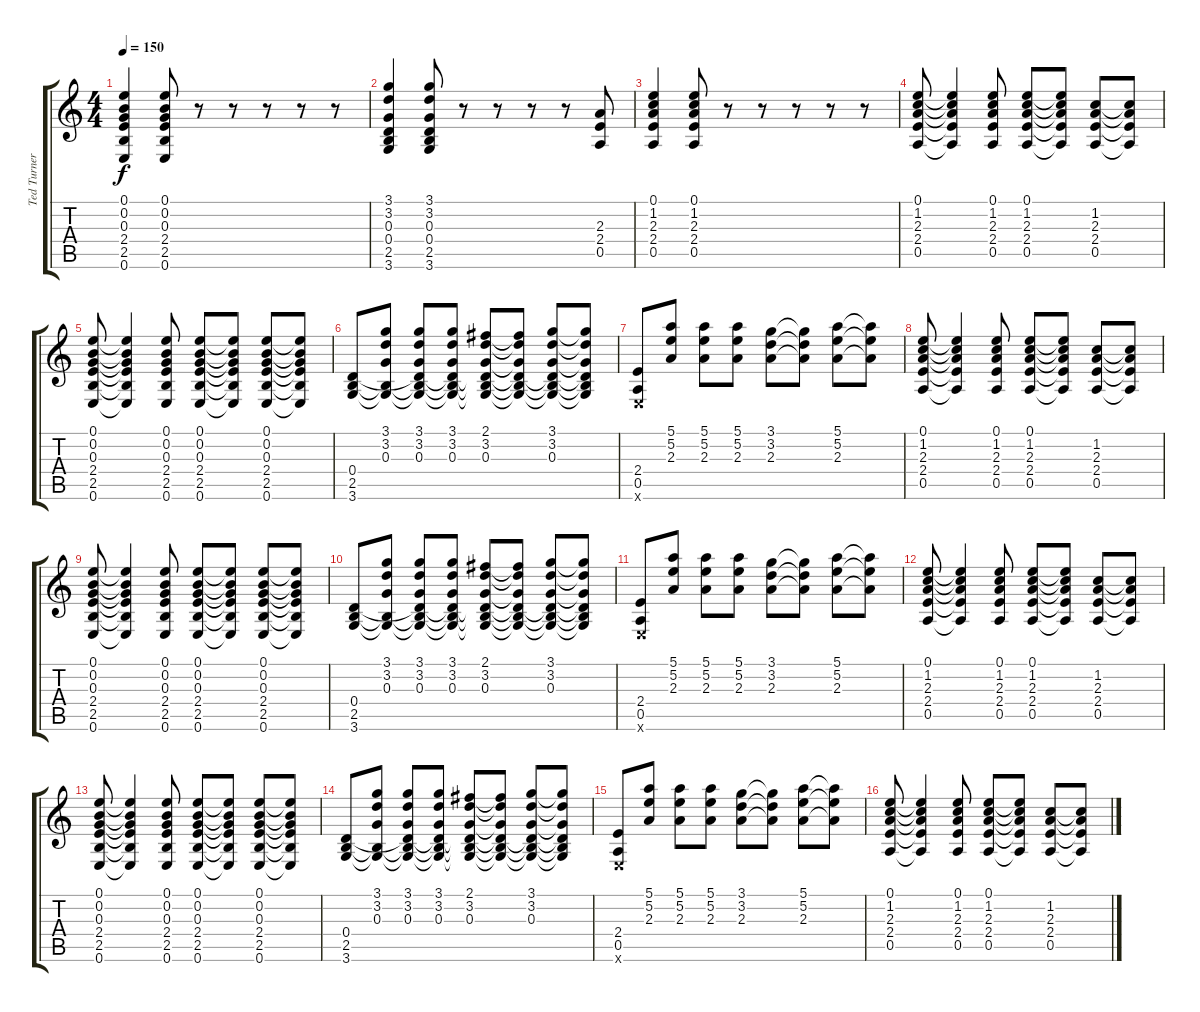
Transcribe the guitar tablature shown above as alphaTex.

\track ("Ted Turner (rhytm guitar)" "Ted Turner") {instrument electricguitarclean}
\staff {score tabs}
\tuning (E4 B3 G3 D3 A2 E2) {hide}
\ts (4 4)
\tempo 150
\clef g2
\ks c
(0.1 0.2 0.3 2.4 2.5 0.6).4{dy f} (0.1 0.2 0.3 2.4 2.5 0.6).8 r.8 r.8 r.8 r.8 r.8 |
(3.1 3.2 0.3 0.4 2.5 3.6).4 (3.1 3.2 0.3 0.4 2.5 3.6).8 r.8 r.8 r.8 r.8 (2.3 2.4 0.5).8 |
(0.1 1.2 2.3 2.4 0.5).4 (0.1 1.2 2.3 2.4 0.5).8 r.8 r.8 r.8 r.8 r.8 |
(0.1 1.2 2.3 2.4 0.5).8 (0.1{t} 1.2{t} 2.3{t} 2.4{t} 0.5{t}).4 (0.1 1.2 2.3 2.4 0.5).8 (0.1 1.2 2.3 2.4 0.5).8 (0.1{t} 1.2{t} 2.3{t} 2.4{t} 0.5{t}).8 (1.2 2.3 2.4 0.5).8 (1.2{t} 2.3{t} 2.4{t} 0.5{t}).8 |
(0.1 0.2 0.3 2.4 2.5 0.6).8 (0.1{t} 0.2{t} 0.3{t} 2.4{t} 2.5{t} 0.6{t}).4 (0.1 0.2 0.3 2.4 2.5 0.6).8 (0.1 0.2 0.3 2.4 2.5 0.6).8 (0.1{t} 0.2{t} 0.3{t} 2.4{t} 2.5{t} 0.6{t}).8 (0.1 0.2 0.3 2.4 2.5 0.6).8 (0.1{t} 0.2{t} 0.3{t} 2.4{t} 2.5{t} 0.6{t}).8 |
(0.4 2.5 3.6).8 (3.1 3.2 0.3 2.5{t} 3.6{t}).8 (3.1 3.2 0.3 0.4{t} 2.5{t} 3.6{t}).8 (3.1 3.2 0.3 0.4{t} 2.5{t} 3.6{t}).8 (2.1 3.2 0.3 0.4{t} 2.5{t} 3.6{t}).8 (2.1{t} 3.2{t} 0.3{t} 0.4{t} 2.5{t} 3.6{t}).8 (3.1 3.2 0.3 0.4{t} 2.5{t} 3.6{t}).8 (3.1{t} 3.2{t} 0.3{t} 0.4{t} 2.5{t} 3.6{t}).8 |
(2.4 0.5 0.6{x}).8 (5.1 5.2 2.3).8 (5.1 5.2 2.3).8 (5.1 5.2 2.3).8 (3.1 3.2 2.3).8 (3.1{t} 3.2{t} 2.3{t}).8 (5.1 5.2 2.3).8 (5.1{t} 5.2{t} 2.3{t}).8 |
(0.1 1.2 2.3 2.4 0.5).8 (0.1{t} 1.2{t} 2.3{t} 2.4{t} 0.5{t}).4 (0.1 1.2 2.3 2.4 0.5).8 (0.1 1.2 2.3 2.4 0.5).8 (0.1{t} 1.2{t} 2.3{t} 2.4{t} 0.5{t}).8 (1.2 2.3 2.4 0.5).8 (1.2{t} 2.3{t} 2.4{t} 0.5{t}).8 |
(0.1 0.2 0.3 2.4 2.5 0.6).8 (0.1{t} 0.2{t} 0.3{t} 2.4{t} 2.5{t} 0.6{t}).4 (0.1 0.2 0.3 2.4 2.5 0.6).8 (0.1 0.2 0.3 2.4 2.5 0.6).8 (0.1{t} 0.2{t} 0.3{t} 2.4{t} 2.5{t} 0.6{t}).8 (0.1 0.2 0.3 2.4 2.5 0.6).8 (0.1{t} 0.2{t} 0.3{t} 2.4{t} 2.5{t} 0.6{t}).8 |
(0.4 2.5 3.6).8 (3.1 3.2 0.3 2.5{t} 3.6{t}).8 (3.1 3.2 0.3 0.4{t} 2.5{t} 3.6{t}).8 (3.1 3.2 0.3 0.4{t} 2.5{t} 3.6{t}).8 (2.1 3.2 0.3 0.4{t} 2.5{t} 3.6{t}).8 (2.1{t} 3.2{t} 0.3{t} 0.4{t} 2.5{t} 3.6{t}).8 (3.1 3.2 0.3 0.4{t} 2.5{t} 3.6{t}).8 (3.1{t} 3.2{t} 0.3{t} 0.4{t} 2.5{t} 3.6{t}).8 |
(2.4 0.5 0.6{x}).8 (5.1 5.2 2.3).8 (5.1 5.2 2.3).8 (5.1 5.2 2.3).8 (3.1 3.2 2.3).8 (3.1{t} 3.2{t} 2.3{t}).8 (5.1 5.2 2.3).8 (5.1{t} 5.2{t} 2.3{t}).8 |
(0.1 1.2 2.3 2.4 0.5).8 (0.1{t} 1.2{t} 2.3{t} 2.4{t} 0.5{t}).4 (0.1 1.2 2.3 2.4 0.5).8 (0.1 1.2 2.3 2.4 0.5).8 (0.1{t} 1.2{t} 2.3{t} 2.4{t} 0.5{t}).8 (1.2 2.3 2.4 0.5).8 (1.2{t} 2.3{t} 2.4{t} 0.5{t}).8 |
(0.1 0.2 0.3 2.4 2.5 0.6).8 (0.1{t} 0.2{t} 0.3{t} 2.4{t} 2.5{t} 0.6{t}).4 (0.1 0.2 0.3 2.4 2.5 0.6).8 (0.1 0.2 0.3 2.4 2.5 0.6).8 (0.1{t} 0.2{t} 0.3{t} 2.4{t} 2.5{t} 0.6{t}).8 (0.1 0.2 0.3 2.4 2.5 0.6).8 (0.1{t} 0.2{t} 0.3{t} 2.4{t} 2.5{t} 0.6{t}).8 |
(0.4 2.5 3.6).8 (3.1 3.2 0.3 2.5{t} 3.6{t}).8 (3.1 3.2 0.3 0.4{t} 2.5{t} 3.6{t}).8 (3.1 3.2 0.3 0.4{t} 2.5{t} 3.6{t}).8 (2.1 3.2 0.3 0.4{t} 2.5{t} 3.6{t}).8 (2.1{t} 3.2{t} 0.3{t} 0.4{t} 2.5{t} 3.6{t}).8 (3.1 3.2 0.3 0.4{t} 2.5{t} 3.6{t}).8 (3.1{t} 3.2{t} 0.3{t} 0.4{t} 2.5{t} 3.6{t}).8 |
(2.4 0.5 0.6{x}).8 (5.1 5.2 2.3).8 (5.1 5.2 2.3).8 (5.1 5.2 2.3).8 (3.1 3.2 2.3).8 (3.1{t} 3.2{t} 2.3{t}).8 (5.1 5.2 2.3).8 (5.1{t} 5.2{t} 2.3{t}).8 |
(0.1 1.2 2.3 2.4 0.5).8 (0.1{t} 1.2{t} 2.3{t} 2.4{t} 0.5{t}).4 (0.1 1.2 2.3 2.4 0.5).8 (0.1 1.2 2.3 2.4 0.5).8 (0.1{t} 1.2{t} 2.3{t} 2.4{t} 0.5{t}).8 (1.2 2.3 2.4 0.5).8 (1.2{t} 2.3{t} 2.4{t} 0.5{t}).8
